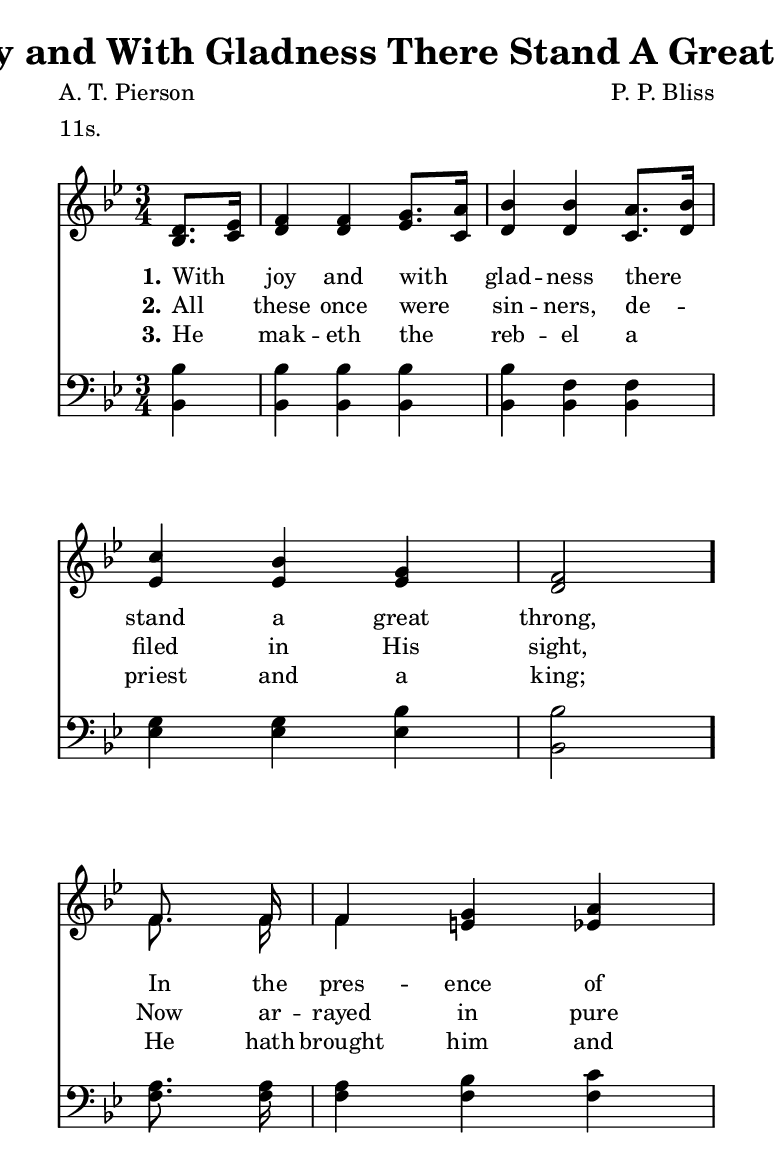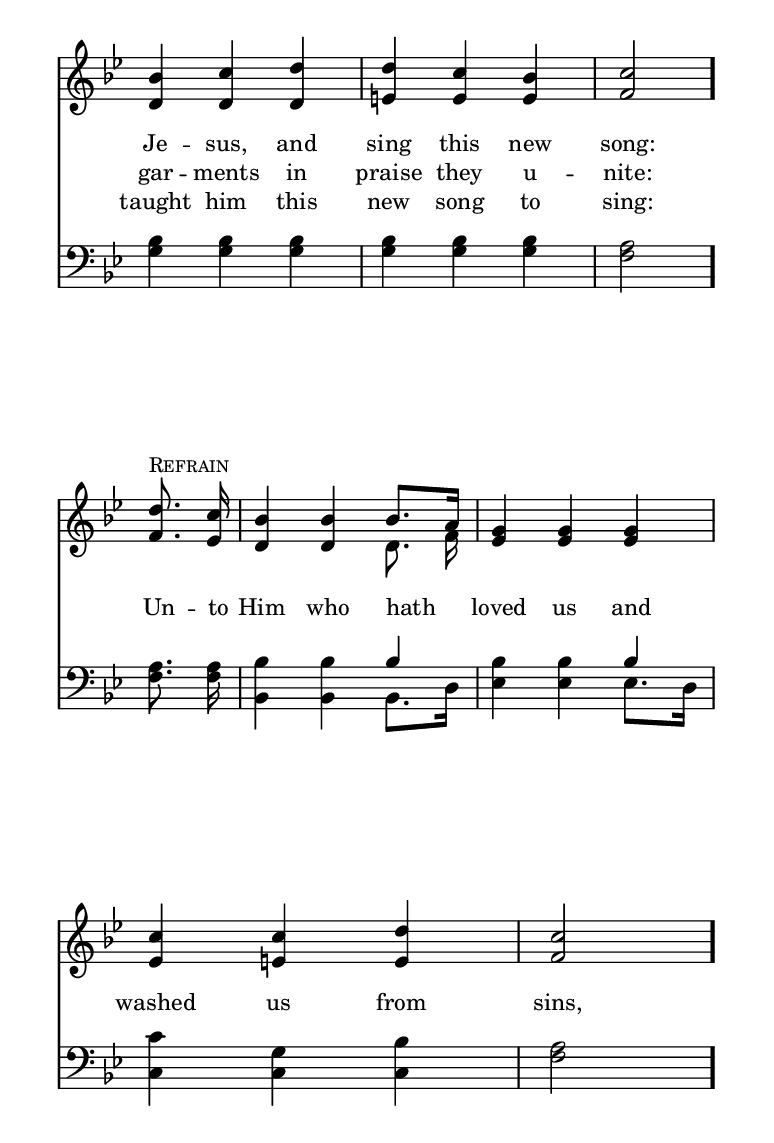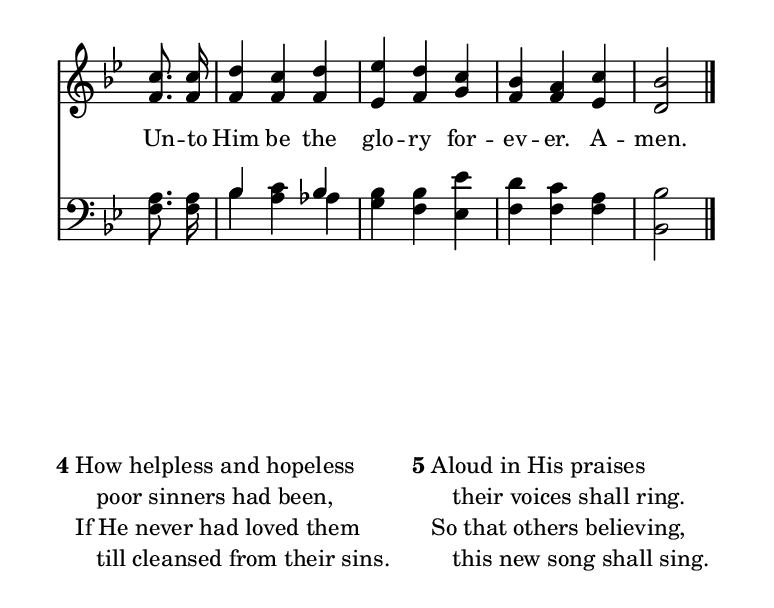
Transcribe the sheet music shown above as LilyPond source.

\include "common/global.ily"
\paper {
  \include "common/paper.ily"
}

\header{
  hymnnumber = "133"
  title = "With Joy and With Gladness There Stand A Great Throng"
  markuptitle = \markup \center-column { "With Joy and With Gladness" "There Stand A Great Throng" \vspace #0.4 }
  tunename = ""
  meter = "11s."
  poet = "A. T. Pierson"
  composer = "P. P. Bliss"
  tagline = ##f
}

% for fermata in MIDI
ta = { \tempo 4=80 }
tb = { \tempo 4=40 }

global = {
  \include "common/overrides.ily"
  \override Staff.TimeSignature.style = #'numbered
  \time 3/4
  \override Score.MetronomeMark.transparent = ##t % hide all fermata changes too
  \ta
  \key bes \major
  \partial 4
  \autoBeamOff
}

notesSoprano = {
\global
\relative c' {

  d8.[ ees16] | f4 f g8.[ a16] | bes4 bes a8.[ bes16] | c4 bes g | f2
  f8. f16 | f4 g a | bes c d | d c bes | c2

  << s^\markup { \small \caps "Refrain" }
  { d8. c16 | bes4 bes bes8.[ a16] | g4 g g | c c d | c2 } >>
  c8. c16 | d4 c d | ees d c | bes a c | bes2

  \bar "|."

}
}

notesAlto = {
\global
\relative e' {

  bes8.[ c16] | d4 d ees8.[ c16] | d4 d c8.[ d16] | ees4 ees ees | d2
  f8. f16 | f4 e ees | d d d | e e e | f2

  f8. ees16 | d4 d d8. f16 | ees4 ees ees | ees e e | f2
  f8. f16 | f4 f f | ees f g | f f ees | d2

}
}

notesTenor = {
\global
\relative a {

  bes4 | bes bes bes | bes f f | g g bes | bes2
  a8. a16 | a4 bes c | bes bes bes | bes bes bes | a2

  a8. a16 | bes4 bes bes | bes bes bes | c g bes | a2
  a8. a16 | bes4 c bes | bes bes ees | d c a | bes2

}
}

notesBass = {
\global
\relative f, {

  bes4 | bes bes bes | bes bes bes | ees ees ees | bes2
  f'8. f16 | f4 f f | g g g | g g g | f2

  f8. f16 | bes,4 bes bes8.[ d16] | ees4 ees ees8.[ d16] | c4 c c | f2
  f8. f16 | bes4 a aes | g f ees | f f f | bes,2

}
}

Refrain = \lyricmode {

Un -- to Him who hath loved us and washed us from sins, \bar "." \break
Un -- to Him be the glo -- ry for -- ev -- er. A -- men. \bar "." \break

}

wordsA = \lyricmode {
\set stanza = "1."

With joy and with glad -- ness there stand a great throng, \bar "." \break
In the pres -- ence of Je -- sus, and sing this new song: \bar "." \break

}

wordsB = \lyricmode {
\set stanza = "2."

All these once were sin -- ners, de -- filed in His sight,
Now ar -- rayed in pure gar -- ments in praise they u -- nite:

\Refrain

}

wordsC = \lyricmode {
\set stanza = "3."

He mak -- eth the reb -- el a priest and a king;
He hath brought him and taught him this new song to sing:

}

wordsD = \markuplist {

\line { How helpless and hopeless } \line { { \hspace #2 } poor sinners had been, }
\line { If He never had loved them } \line { { \hspace #2 } till cleansed from their sins. }

}

wordsE = \markuplist {

\line { Aloud in His praises } \line { { \hspace #2 } their voices shall ring. }
\line { So that others believing, } \line { { \hspace #2 } this new song shall sing. }

}

\score {
  \context ChoirStaff <<
    \context Staff = upper <<
      \set Staff.autoBeaming = ##f
      \set ChoirStaff.systemStartDelimiter = #'SystemStartBar
      \set ChoirStaff.printPartCombineTexts = ##f
      \partcombine #'(2 . 9) \notesSoprano \notesAlto
      \context NullVoice = sopranos { \voiceOne << \notesSoprano >> }
      \context NullVoice = altos { \voiceTwo << \notesAlto >> }
      \context Lyrics = one   \lyricsto sopranos \wordsA
      \context Lyrics = two   \lyricsto sopranos \wordsB
      \context Lyrics = three \lyricsto sopranos \wordsC
    >>
    \context Staff = men <<
      \clef bass
      \set ChoirStaff.printPartCombineTexts = ##f
      \partcombine #'(2 . 9) \notesTenor \notesBass
      \context NullVoice = tenors { \voiceOne << \notesTenor >> }
      \context NullVoice = basses { \voiceTwo << \notesBass >> }
    >>
  >>
  \layout {
    \include "common/layout.ily"
  }
  \midi{
    \include "common/midi.ily"
  }
}

\noPageBreak

\markup { \fill-line {
  \hspace #0.1
  \line{ \bold 4 \column { \wordsD } }
  \hspace #0.1
  \line{ \bold 5 \column { \wordsE } }
  \hspace #0.1
} }

\version "2.19.49"  % necessary for upgrading to future LilyPond versions.

% vi:set et ts=2 sw=2 ai nocindent syntax=lilypond:
